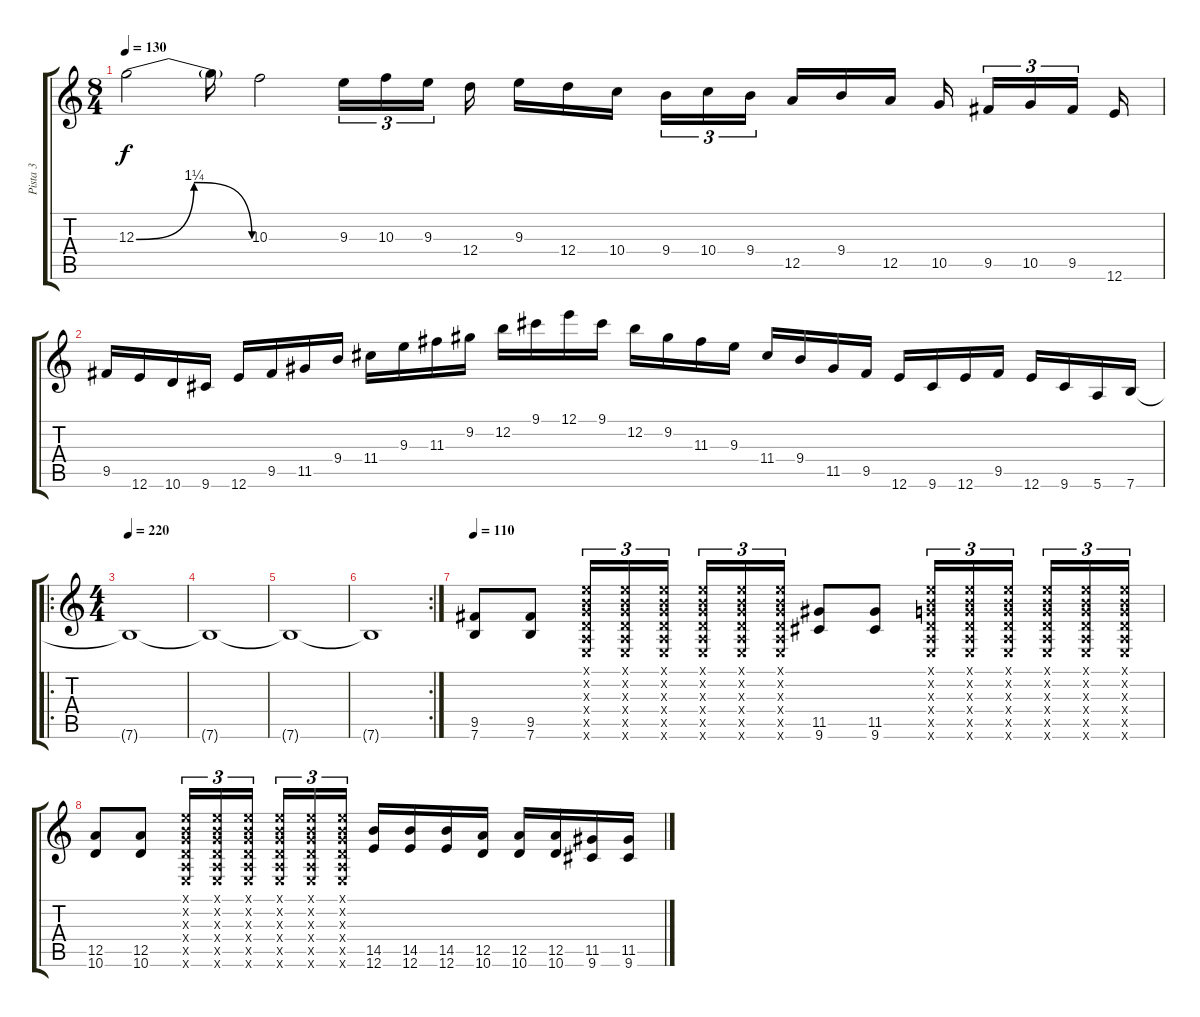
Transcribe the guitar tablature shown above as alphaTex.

\track ("Pista 3" "Pista 3") {instrument distortionguitar}
\staff {score tabs}
\tuning (E4 B3 G3 D3 A2 E2) {hide}
\ts (8 4)
\tempo 130
\clef g2
\ks c
12.3{be (bendrelease 0 0 35 5 45 5 60 0)}.2{dy f} 12.3{t}.16 10.3.2 9.3.16{tu (3 2)} 10.3.16{tu (3 2)} 9.3.16{tu (3 2)} 12.4.16 9.3.16 12.4.16 10.4.16 9.4.16{tu (3 2)} 10.4.16{tu (3 2)} 9.4.16{tu (3 2)} 12.5.16 9.4.16 12.5.16 10.5.16 9.5.16{tu (3 2)} 10.5.16{tu (3 2)} 9.5.16{tu (3 2)} 12.6.16 |
9.5.16 12.6.16 10.6.16 9.6.16 12.6.16 9.5.16 11.5.16 9.4.16 11.4.16 9.3.16 11.3.16 9.2.16 12.2.16 9.1.16 12.1.16 9.1.16 12.2.16 9.2.16 11.3.16 9.3.16 11.4.16 9.4.16 11.5.16 9.5.16 12.6.16 9.6.16 12.6.16 9.5.16 12.6.16 9.6.16 5.6.16 7.6.16 |
\ro
\ts (4 4)
\tempo 220
7.6{t}.1{volume 10} |
7.6{t}.1{volume 4} |
7.6{t}.1{volume 0} |
\rc 2
7.6{t}.1 |
\tempo 110
(9.5 7.6).8{volume 16} (9.5 7.6).8 (0.1{x} 0.2{x} 0.3{x} 0.4{x} 0.5{x} 0.6{x}).16{tu (3 2)} (0.1{x} 0.2{x} 0.3{x} 0.4{x} 0.5{x} 0.6{x}).16{tu (3 2)} (0.1{x} 0.2{x} 0.3{x} 0.4{x} 0.5{x} 0.6{x}).16{tu (3 2)} (0.1{x} 0.2{x} 0.3{x} 0.4{x} 0.5{x} 0.6{x}).16{tu (3 2)} (0.1{x} 0.2{x} 0.3{x} 0.4{x} 0.5{x} 0.6{x}).16{tu (3 2)} (0.1{x} 0.2{x} 0.3{x} 0.4{x} 0.5{x} 0.6{x}).16{tu (3 2)} (11.5 9.6).8 (11.5 9.6).8 (0.1{x} 0.2{x} 0.3{x} 0.4{x} 0.5{x} 0.6{x}).16{tu (3 2)} (0.1{x} 0.2{x} 0.3{x} 0.4{x} 0.5{x} 0.6{x}).16{tu (3 2)} (0.1{x} 0.2{x} 0.3{x} 0.4{x} 0.5{x} 0.6{x}).16{tu (3 2)} (0.1{x} 0.2{x} 0.3{x} 0.4{x} 0.5{x} 0.6{x}).16{tu (3 2)} (0.1{x} 0.2{x} 0.3{x} 0.4{x} 0.5{x} 0.6{x}).16{tu (3 2)} (0.1{x} 0.2{x} 0.3{x} 0.4{x} 0.5{x} 0.6{x}).16{tu (3 2)} |
(12.5 10.6).8 (12.5 10.6).8 (0.1{x} 0.2{x} 0.3{x} 0.4{x} 0.5{x} 0.6{x}).16{tu (3 2)} (0.1{x} 0.2{x} 0.3{x} 0.4{x} 0.5{x} 0.6{x}).16{tu (3 2)} (0.1{x} 0.2{x} 0.3{x} 0.4{x} 0.5{x} 0.6{x}).16{tu (3 2)} (0.1{x} 0.2{x} 0.3{x} 0.4{x} 0.5{x} 0.6{x}).16{tu (3 2)} (0.1{x} 0.2{x} 0.3{x} 0.4{x} 0.5{x} 0.6{x}).16{tu (3 2)} (0.1{x} 0.2{x} 0.3{x} 0.4{x} 0.5{x} 0.6{x}).16{tu (3 2)} (14.5 12.6).16 (14.5 12.6).16 (14.5 12.6).16 (12.5 10.6).16 (12.5 10.6).16 (12.5 10.6).16 (11.5 9.6).16 (11.5 9.6).16
